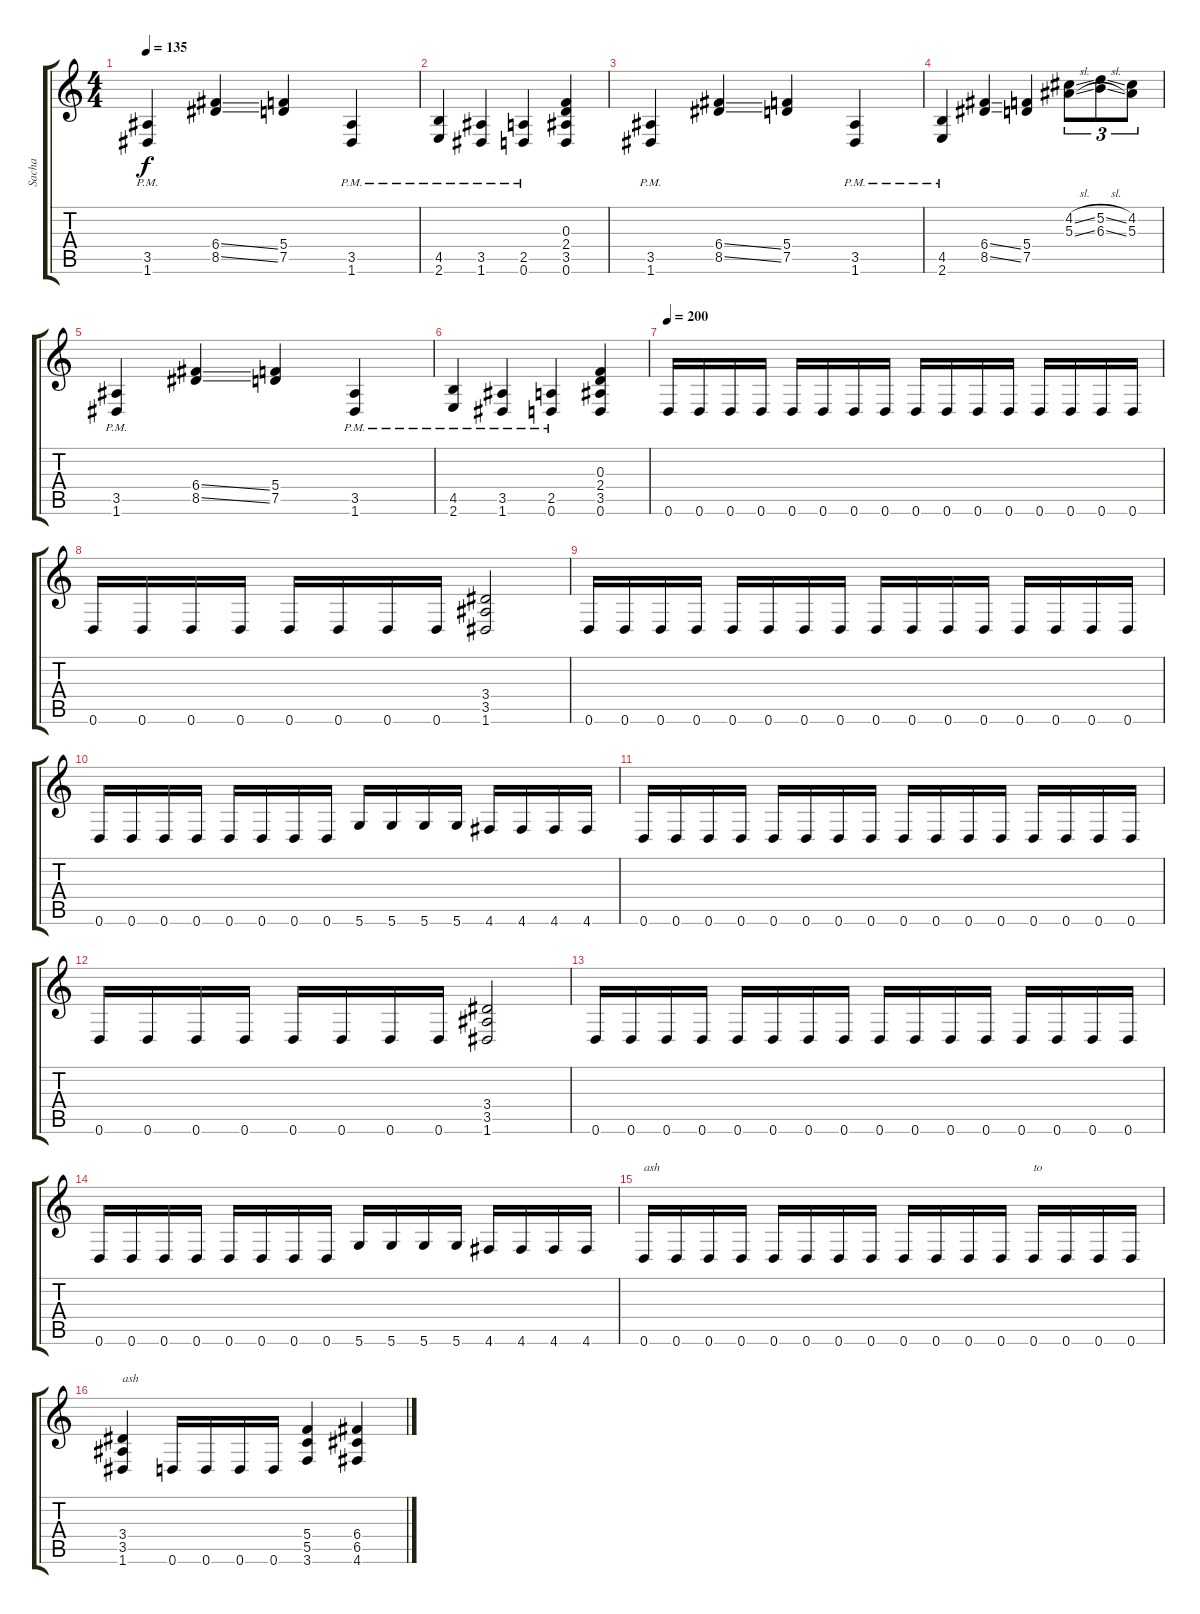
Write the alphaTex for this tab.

\track ("Sacha" "Sacha") {instrument distortionguitar}
\staff {score tabs}
\tuning (D4 A3 F3 C3 G2 D2) {hide}
\ts (4 4)
\tempo 135
\clef g2
\ks c
(3.5{pm} 1.6{pm}).4{dy f} (6.4{ss} 8.5{ss}).4 (5.4 7.5).4 (3.5{pm} 1.6{pm}).4 |
(4.5{pm} 2.6{pm}).4 (3.5{pm} 1.6{pm}).4 (2.5{pm} 0.6{pm}).4 (0.3 2.4 3.5 0.6).4 |
(3.5{pm} 1.6{pm}).4 (6.4{ss} 8.5{ss}).4 (5.4 7.5).4 (3.5{pm} 1.6{pm}).4 |
(4.5{pm} 2.6{pm}).4 (6.4{ss} 8.5{ss}).4 (5.4 7.5).4 (4.2{sl} 5.3{sl}).8{tu (3 2)} (5.2{sl} 6.3{sl}).8{tu (3 2)} (4.2 5.3).8{tu (3 2)} |
(3.5{pm} 1.6{pm}).4 (6.4{ss} 8.5{ss}).4 (5.4 7.5).4 (3.5{pm} 1.6{pm}).4 |
(4.5{pm} 2.6{pm}).4 (3.5{pm} 1.6{pm}).4 (2.5{pm} 0.6{pm}).4 (0.3 2.4 3.5 0.6).4 |
\tempo 200
0.6.16 0.6.16 0.6.16 0.6.16 0.6.16 0.6.16 0.6.16 0.6.16 0.6.16 0.6.16 0.6.16 0.6.16 0.6.16 0.6.16 0.6.16 0.6.16 |
0.6.16 0.6.16 0.6.16 0.6.16 0.6.16 0.6.16 0.6.16 0.6.16 (3.4 3.5 1.6).2 |
0.6.16 0.6.16 0.6.16 0.6.16 0.6.16 0.6.16 0.6.16 0.6.16 0.6.16 0.6.16 0.6.16 0.6.16 0.6.16 0.6.16 0.6.16 0.6.16 |
0.6.16 0.6.16 0.6.16 0.6.16 0.6.16 0.6.16 0.6.16 0.6.16 5.6.16 5.6.16 5.6.16 5.6.16 4.6.16 4.6.16 4.6.16 4.6.16 |
0.6.16 0.6.16 0.6.16 0.6.16 0.6.16 0.6.16 0.6.16 0.6.16 0.6.16 0.6.16 0.6.16 0.6.16 0.6.16 0.6.16 0.6.16 0.6.16 |
0.6.16 0.6.16 0.6.16 0.6.16 0.6.16 0.6.16 0.6.16 0.6.16 (3.4 3.5 1.6).2 |
0.6.16 0.6.16 0.6.16 0.6.16 0.6.16 0.6.16 0.6.16 0.6.16 0.6.16 0.6.16 0.6.16 0.6.16 0.6.16 0.6.16 0.6.16 0.6.16 |
0.6.16 0.6.16 0.6.16 0.6.16 0.6.16 0.6.16 0.6.16 0.6.16 5.6.16 5.6.16 5.6.16 5.6.16 4.6.16 4.6.16 4.6.16 4.6.16 |
0.6.16{txt "ash"} 0.6.16 0.6.16 0.6.16 0.6.16 0.6.16 0.6.16 0.6.16 0.6.16 0.6.16 0.6.16 0.6.16 0.6.16{txt "to"} 0.6.16 0.6.16 0.6.16 |
(3.4 3.5 1.6).4{txt "ash"} 0.6.16 0.6.16 0.6.16 0.6.16 (5.4 5.5 3.6).4 (6.4 6.5 4.6).4
